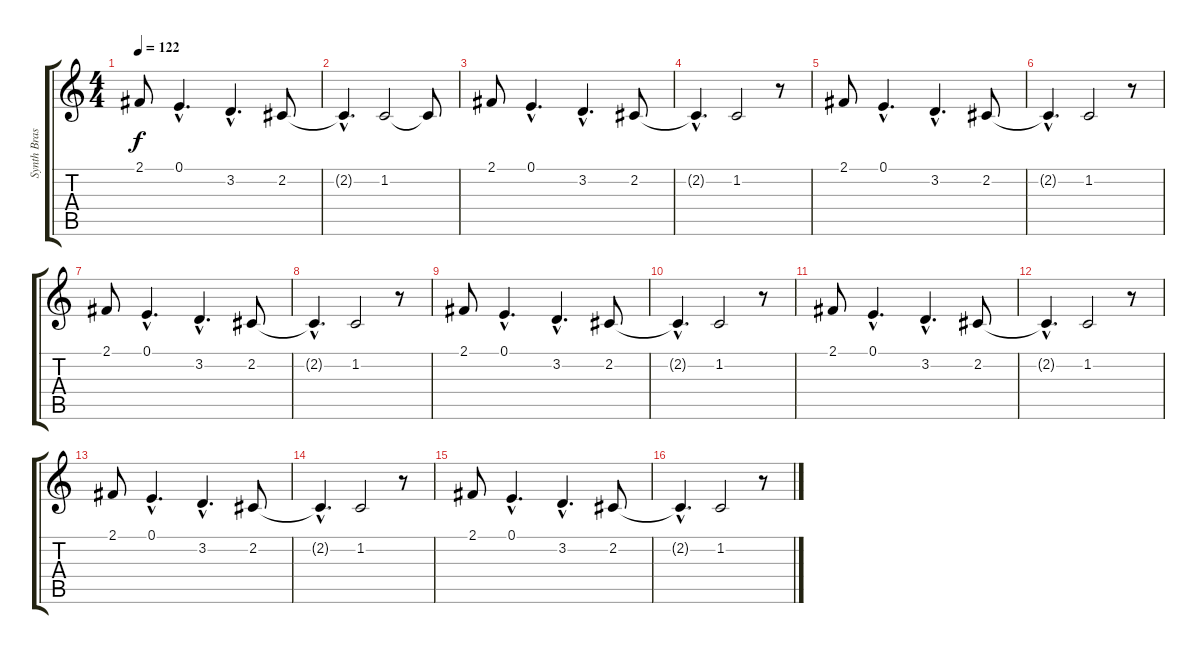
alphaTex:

\track ("Synth Brass 1" "Synth Bras") {instrument synthbrass1}
\staff {score tabs}
\tuning (E4 B3 G3 D3 A2 E2) {hide}
\ts (4 4)
\tempo 122
\clef g2
\ks c
2.1.8{dy f} 0.1{hac}.4{d} 3.2{hac}.4{d} 2.2.8 |
2.2{hac t}.4{d} 1.2.2 1.2{t}.8 |
2.1.8 0.1{hac}.4{d} 3.2{hac}.4{d} 2.2.8 |
2.2{hac t}.4{d} 1.2.2 r.8 |
2.1.8 0.1{hac}.4{d} 3.2{hac}.4{d} 2.2.8 |
2.2{hac t}.4{d} 1.2.2 r.8 |
2.1.8 0.1{hac}.4{d} 3.2{hac}.4{d} 2.2.8 |
2.2{hac t}.4{d} 1.2.2 r.8 |
2.1.8 0.1{hac}.4{d} 3.2{hac}.4{d} 2.2.8 |
2.2{hac t}.4{d} 1.2.2 r.8 |
2.1.8 0.1{hac}.4{d} 3.2{hac}.4{d} 2.2.8 |
2.2{hac t}.4{d} 1.2.2 r.8 |
2.1.8 0.1{hac}.4{d} 3.2{hac}.4{d} 2.2.8 |
2.2{hac t}.4{d} 1.2.2 r.8 |
2.1.8 0.1{hac}.4{d} 3.2{hac}.4{d} 2.2.8 |
2.2{hac t}.4{d} 1.2.2 r.8
